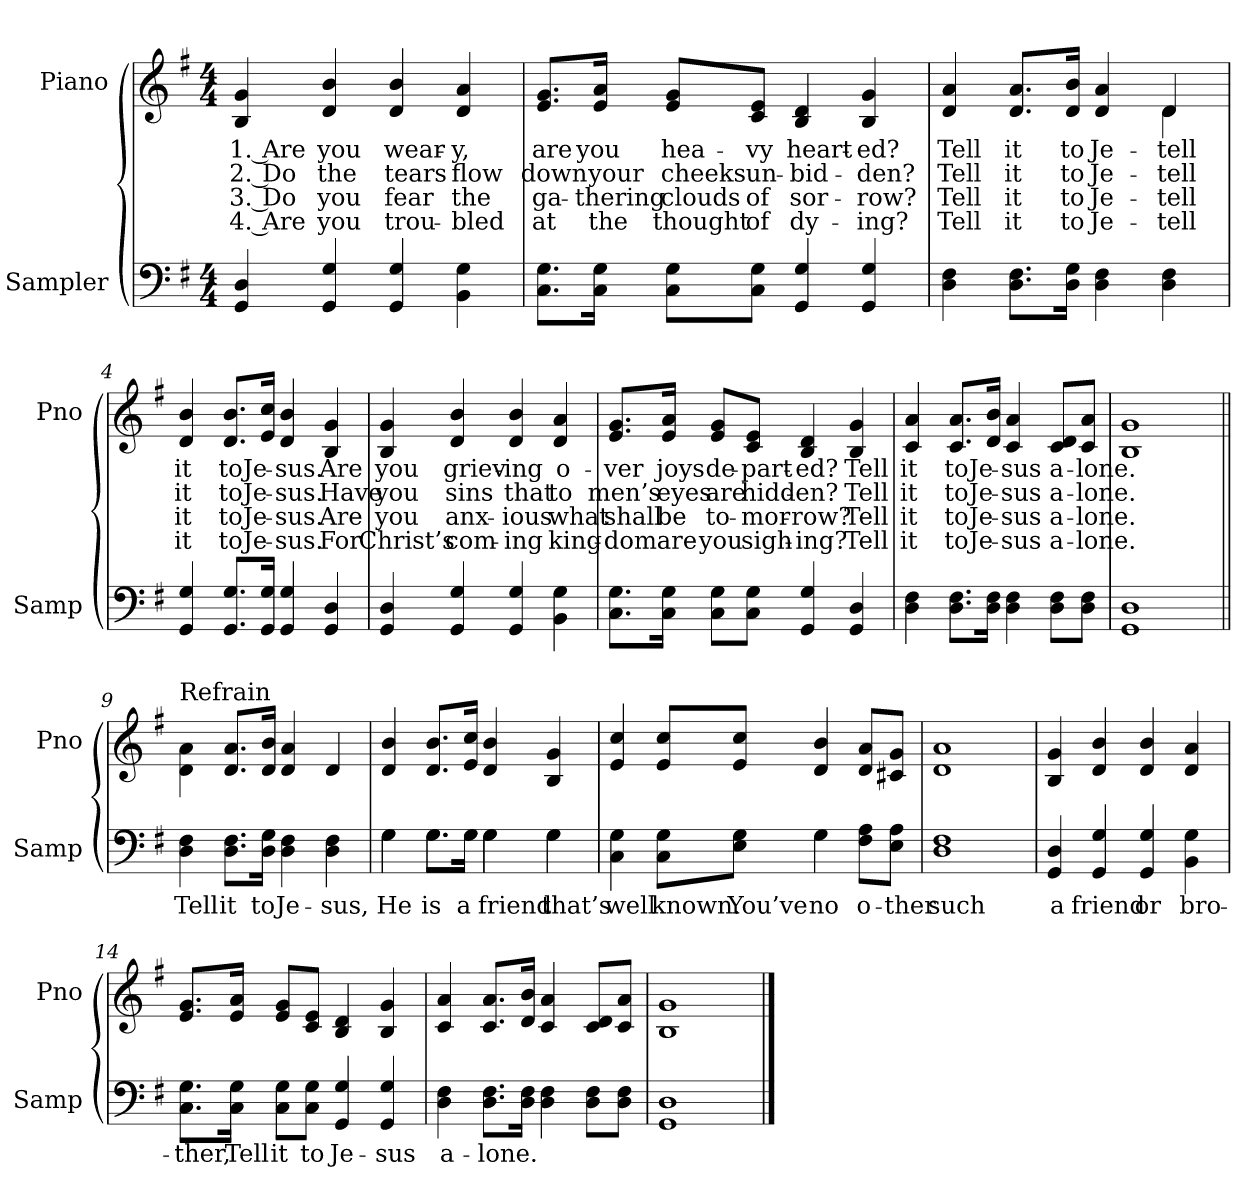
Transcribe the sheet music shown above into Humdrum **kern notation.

**kern	**text	**kern	**text	**text	**text	**text
*part2	*part2	*part1	*part1	*part1	*part1	*part1
*staff2	*staff2	*staff1	*staff1	*staff1	*staff1	*staff1
*I"Sampler	*	*I"Piano	*	*	*	*
*I'Samp	*	*I'Pno	*	*	*	*
*clefF4	*	*clefG2	*	*	*	*
*k[f#]	*	*k[f#]	*	*	*	*
*G:	*	*G:	*	*	*	*
*M4/4	*	*M4/4	*	*	*	*
=1	=1	=1	=1	=1	=1	=1
4GG 4D	.	4B 4g	1. Are	2. Do	3. Do	4. Are
4GG 4G	.	4d 4b	you	the	you	you
4GG 4G	.	4d 4b	wear-	tears	fear	trou-
4BB 4G	.	4d 4a	-y,	flow	the	-bled
=2	=2	=2	=2	=2	=2	=2
8.C\ 8.G\L	.	8.e/ 8.g/L	are	down	ga-	at
16C\ 16G\Jk	.	16e/ 16a/Jk	you	your	-thering	the
8C\ 8G\L	.	8e/ 8g/L	hea-	cheeks	clouds	thought
8C\ 8G\J	.	8c/ 8e/J	-vy	un-	of	of
4GG 4G	.	4B 4d	heart-	-bid-	sor-	dy-
4GG 4G	.	4B 4g	-ed?	-den?	-row?	-ing?
=3	=3	=3	=3	=3	=3	=3
*	*	*^	*	*	*	*
4D 4F#	.	4d 4a	2.ryy	Tell	Tell	Tell	Tell
8.D\ 8.F#\L	.	8.d/ 8.a/L	.	it	it	it	it
16D\ 16G\Jk	.	16d/ 16b/Jk	.	to	to	to	to
4D 4F#	.	4d 4a	.	Je-	Je-	Je-	Je-
4D 4F#	.	4d/	4d	tell	tell	tell	tell
*	*	*v	*v	*	*	*	*
=4	=4	=4	=4	=4	=4	=4
4GG 4G	.	4d 4b	it	it	it	it
8.GG/ 8.G/L	.	8.d/ 8.b/L	to	to	to	to
16GG/ 16G/Jk	.	16e/ 16cc/Jk	Je-	Je-	Je-	Je-
4GG 4G	.	4d 4b	-sus.	-sus.	-sus.	-sus.
4GG 4D	.	4B 4g	Are	Have	Are	For
=5	=5	=5	=5	=5	=5	=5
4GG 4D	.	4B 4g	you	you	you	Christ’s
4GG 4G	.	4d 4b	griev-	sins	anx-	com-
4GG 4G	.	4d 4b	-ing	that	-ious	-ing
4BB 4G	.	4d 4a	o-	to	what	king-
=6	=6	=6	=6	=6	=6	=6
8.C\ 8.G\L	.	8.e/ 8.g/L	-ver	men’s	shall	-dom
16C\ 16G\Jk	.	16e/ 16a/Jk	joys	eyes	be	are
8C\ 8G\L	.	8e/ 8g/L	de-	are	to-	you
8C\ 8G\J	.	8c/ 8e/J	-part-	hidd-	-mor-	sigh-
4GG 4G	.	4B 4d	-ed?	-en?	-row?	-ing?
4GG 4D	.	4B 4g	Tell	Tell	Tell	Tell
=7	=7	=7	=7	=7	=7	=7
4D 4F#	.	4c 4a	it	it	it	it
8.D\ 8.F#\L	.	8.c/ 8.a/L	to	to	to	to
16D\ 16F#\Jk	.	16d/ 16b/Jk	Je-	Je-	Je-	Je-
4D 4F#	.	4c 4a	-sus	-sus	-sus	-sus
8D\ 8F#\L	.	8c/ 8d/L	a-	a-	a-	a-
8D\ 8F#\J	.	8c/ 8a/J	-lone.	-lone.	-lone.	-lone.
=8	=8	=8	=8	=8	=8	=8
1GG\ 1D\	.	1B\ 1g\	.	.	.	.
=9||	=9||	=9||	=9||	=9||	=9||	=9||
!	!	!LO:TX:t=Refrain	!	!	!	!
4D 4F#	Tell	4d\ 4a\	.	.	.	.
8.D\ 8.F#\L	it	8.d/ 8.a/L	.	.	.	.
16D\ 16G\Jk	to	16d/ 16b/Jk	.	.	.	.
4D 4F#	Je-	4d 4a	.	.	.	.
4D 4F#	-sus,	4d	.	.	.	.
=10	=10	=10	=10	=10	=10	=10
*^	*	*	*	*	*	*
4G\	4G	He	4d 4b	.	.	.	.
8.G\L	8.G\L	is	8.d/ 8.b/L	.	.	.	.
16G\Jk	16G\Jk	a	16e/ 16cc/Jk	.	.	.	.
4G\	4G	friend	4d 4b	.	.	.	.
4G\	4G	that’s	4B 4g	.	.	.	.
*v	*v	*	*	*	*	*	*
=11	=11	=11	=11	=11	=11	=11
4C 4G	well	4e 4cc	.	.	.	.
8C\ 8G\L	known.	8e/ 8cc/L	.	.	.	.
8E\ 8G\J	You’ve	8e/ 8cc/J	.	.	.	.
4G	no	4d 4b	.	.	.	.
8F#\ 8A\L	o-	8d/ 8a/L	.	.	.	.
8E\ 8A\J	-ther	8c#X/ 8g/J	.	.	.	.
=12	=12	=12	=12	=12	=12	=12
1D 1F#	such	1d 1a	.	.	.	.
=13	=13	=13	=13	=13	=13	=13
4GG 4D	a	4B 4g	.	.	.	.
4GG 4G	friend	4d 4b	.	.	.	.
4GG 4G	or	4d 4b	.	.	.	.
4BB 4G	bro-	4d 4a	.	.	.	.
=14	=14	=14	=14	=14	=14	=14
8.C\ 8.G\L	-ther,	8.e/ 8.g/L	.	.	.	.
16C\ 16G\Jk	Tell	16e/ 16a/Jk	.	.	.	.
8C\ 8G\L	it	8e/ 8g/L	.	.	.	.
8C\ 8G\J	to	8c/ 8e/J	.	.	.	.
4GG 4G	Je-	4B 4d	.	.	.	.
4GG 4G	-sus	4B 4g	.	.	.	.
=15	=15	=15	=15	=15	=15	=15
4D 4F#	a-	4c 4a	.	.	.	.
8.D\ 8.F#\L	-lone.	8.c/ 8.a/L	.	.	.	.
16D\ 16F#\Jk	.	16d/ 16b/Jk	.	.	.	.
4D 4F#	.	4c 4a	.	.	.	.
8D\ 8F#\L	.	8c/ 8d/L	.	.	.	.
8D\ 8F#\J	.	8c/ 8a/J	.	.	.	.
=16	=16	=16	=16	=16	=16	=16
1GG\ 1D\	.	1B\ 1g\	.	.	.	.
==	==	==	==	==	==	==
*-	*-	*-	*-	*-	*-	*-
